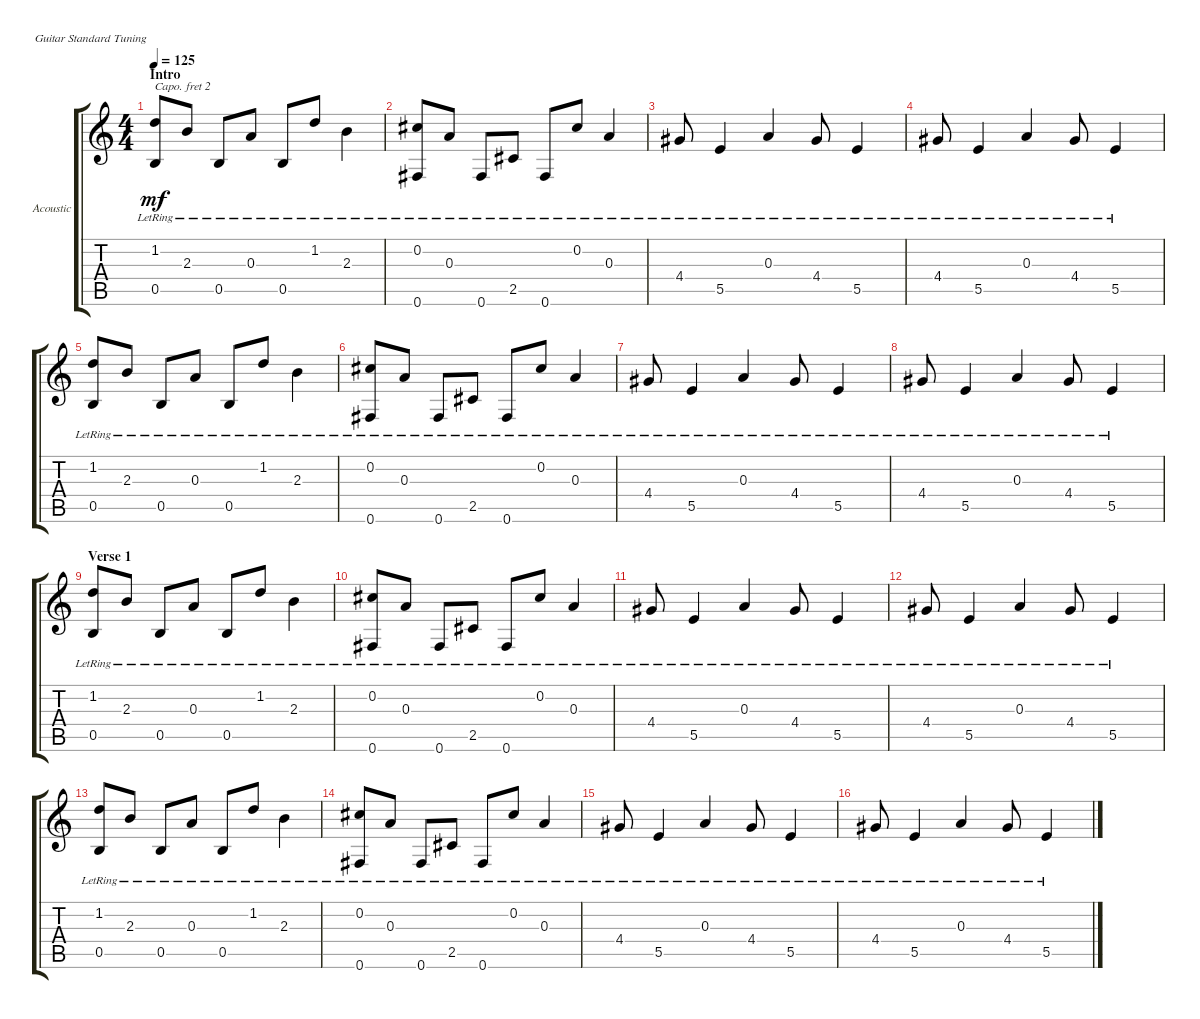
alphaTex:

\defaultSystemsLayout 4
\bracketExtendMode groupsimilarinstruments
\firstSystemTrackNameOrientation horizontal
\otherSystemsTrackNameOrientation horizontal
\track ("Acoustic Guitar 1 " "Acoustic") {instrument acousticguitarsteel}
\staff {score tabs}
\capo 2
\tuning (E4 B3 G3 D3 A2 E2)
\ts (4 4)
\section ("" "Intro")
\tempo 125
\clef g2
\ks c
(0.5{lr} 1.2{lr}).8{dy mf instrument acousticguitarsteel} 2.3{lr}.8 0.5{lr}.8 0.3{lr}.8 0.5{lr}.8 1.2{lr}.8 2.3{lr}.4 |
(0.6{lr} 0.2{lr}).8 0.3{lr}.8 0.6{lr}.8 2.5{lr}.8 0.6{lr}.8 0.2{lr}.8 0.3{lr}.4 |
4.4{lr}.8 5.5{lr}.4 0.3{lr}.4 4.4{lr}.8 5.5{lr}.4 |
4.4{lr}.8 5.5{lr}.4 0.3{lr}.4 4.4{lr}.8 5.5{lr}.4 |
(0.5{lr} 1.2{lr}).8 2.3{lr}.8 0.5{lr}.8 0.3{lr}.8 0.5{lr}.8 1.2{lr}.8 2.3{lr}.4 |
(0.6{lr} 0.2{lr}).8 0.3{lr}.8 0.6{lr}.8 2.5{lr}.8 0.6{lr}.8 0.2{lr}.8 0.3{lr}.4 |
4.4{lr}.8 5.5{lr}.4 0.3{lr}.4 4.4{lr}.8 5.5{lr}.4 |
4.4{lr}.8 5.5{lr}.4 0.3{lr}.4 4.4{lr}.8 5.5{lr}.4 |
\section ("" "Verse 1")
(0.5{lr} 1.2{lr}).8 2.3{lr}.8 0.5{lr}.8 0.3{lr}.8 0.5{lr}.8 1.2{lr}.8 2.3{lr}.4 |
(0.6{lr} 0.2{lr}).8 0.3{lr}.8 0.6{lr}.8 2.5{lr}.8 0.6{lr}.8 0.2{lr}.8 0.3{lr}.4 |
4.4{lr}.8 5.5{lr}.4 0.3{lr}.4 4.4{lr}.8 5.5{lr}.4 |
4.4{lr}.8 5.5{lr}.4 0.3{lr}.4 4.4{lr}.8 5.5{lr}.4 |
(0.5{lr} 1.2{lr}).8 2.3{lr}.8 0.5{lr}.8 0.3{lr}.8 0.5{lr}.8 1.2{lr}.8 2.3{lr}.4 |
(0.6{lr} 0.2{lr}).8 0.3{lr}.8 0.6{lr}.8 2.5{lr}.8 0.6{lr}.8 0.2{lr}.8 0.3{lr}.4 |
4.4{lr}.8 5.5{lr}.4 0.3{lr}.4 4.4{lr}.8 5.5{lr}.4 |
4.4{lr}.8 5.5{lr}.4 0.3{lr}.4 4.4{lr}.8 5.5{lr}.4
